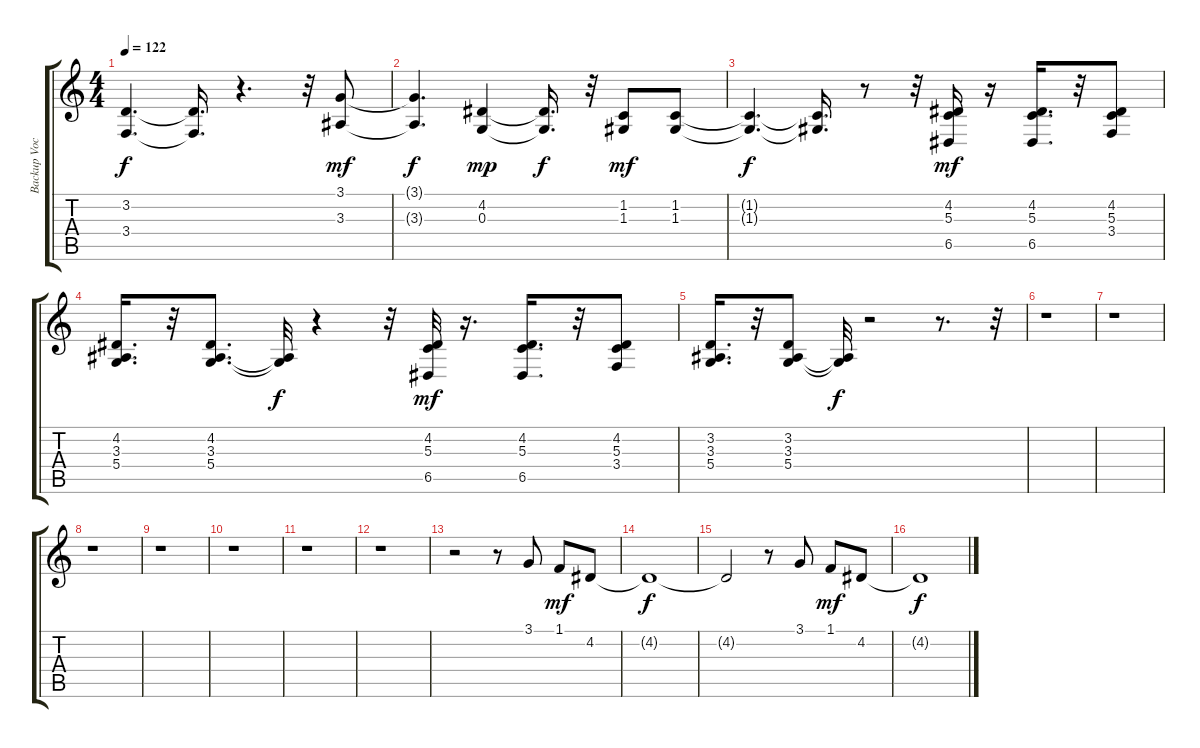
\track ("Backup Vocals" "Backup Voc") {instrument lead3calliope}
\staff {score tabs}
\tuning (E4 B3 G3 D3 A2 E2) {hide}
\ts (4 4)
\tempo 122
\clef g2
\ks c
(3.2{t} 3.4{t}).4{d dy f} (3.2{t} 3.4{t}).16{d} r.4{d} r.32 (3.1 3.3).8{dy mf} |
(3.1{t} 3.3{t}).4{d dy f} (4.2 0.3).4{dy mp} (4.2{t} 0.3{t}).16{d dy f} r.32 (1.2 1.3).8{dy mf} (1.2 1.3).8 |
(1.2{t} 1.3{t}).4{d dy f} (1.2{t} 1.3{t}).16{d} r.8 r.32 (4.2 5.3 6.5).16{dy mf} r.16 (4.2 5.3 6.5).16{d} r.32 (4.2 5.3 3.4).8 |
(4.2 3.3 5.4).16{d} r.32 (4.2 3.3 5.4).8{d} (3.3{t} 5.4{t}).32{dy f} r.4 r.32 (4.2 5.3 6.5).32{dy mf} r.16{d} (4.2 5.3 6.5).16{d} r.32 (4.2 5.3 3.4).8 |
(3.2 3.3 5.4).16{d} r.32 (3.2 3.3 5.4).8 (3.3{t} 5.4{t}).32{dy f} r.2 r.8{d} r.32 |
r.1 |
r.1 |
r.1 |
r.1 |
r.1 |
r.1 |
r.1 |
r.2 r.8 3.1.8 1.1.8{dy mf} 4.2.8 |
4.2{t}.1{dy f} |
4.2{t}.2 r.8 3.1.8 1.1.8{dy mf} 4.2.8 |
4.2{t}.1{dy f}
